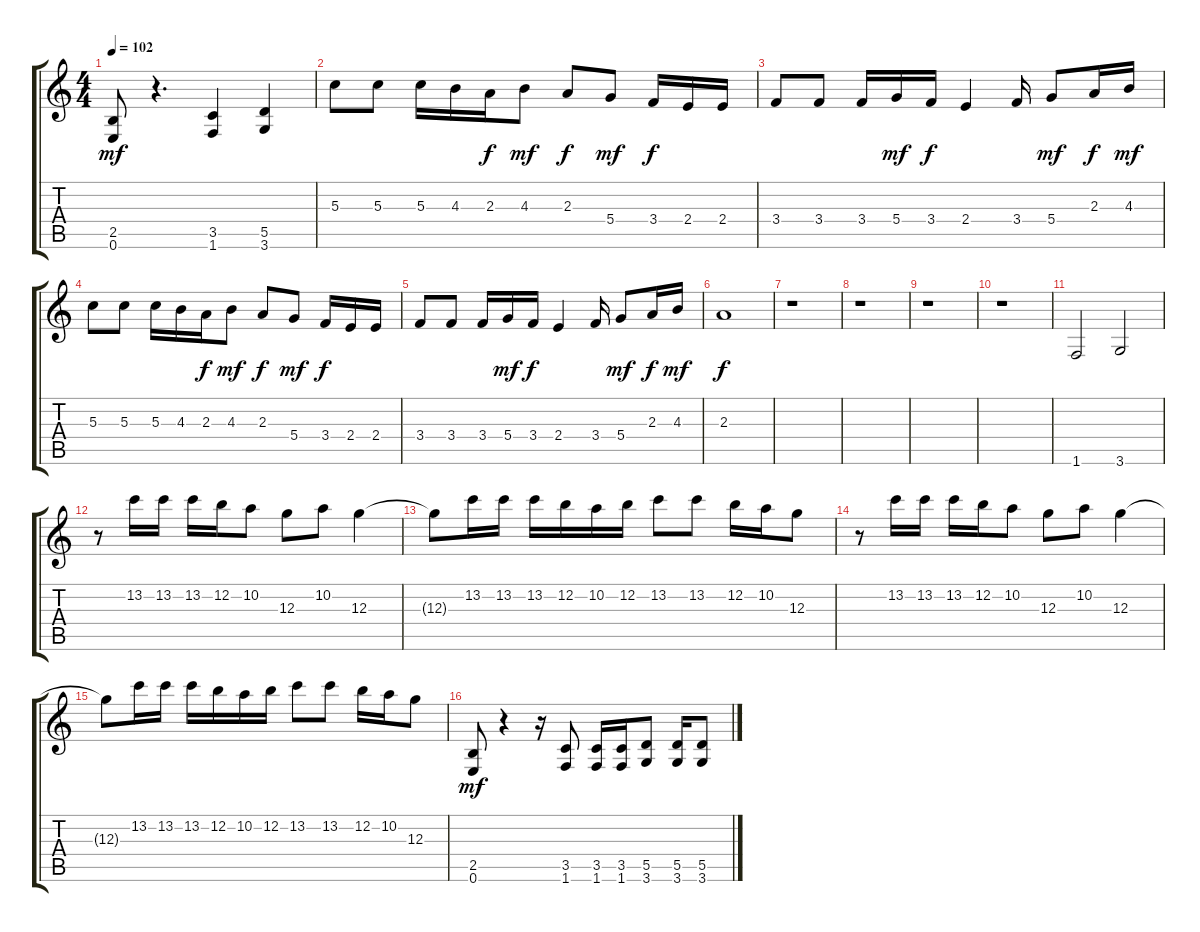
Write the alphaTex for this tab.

\track "" {instrument overdrivenguitar}
\staff {score tabs}
\tuning (E4 B3 G3 D3 A2 E2) {hide}
\ts (4 4)
\tempo 102
\clef g2
\ks c
(2.5 0.6).8{dy mf} r.4{d} (3.5 1.6).4 (5.5 3.6).4 |
5.3.8 5.3.8 5.3.16 4.3.16 2.3.16{dy f} 4.3.8{dy mf} 2.3.8{dy f} 5.4.8{dy mf} 3.4.16{dy f} 2.4.16 2.4.16 |
3.4.8 3.4.8 3.4.16 5.4.16{dy mf} 3.4.16{dy f} 2.4.4 3.4.16 5.4.8{dy mf} 2.3.16{dy f} 4.3.16{dy mf} |
5.3.8 5.3.8 5.3.16 4.3.16 2.3.16{dy f} 4.3.8{dy mf} 2.3.8{dy f} 5.4.8{dy mf} 3.4.16{dy f} 2.4.16 2.4.16 |
3.4.8 3.4.8 3.4.16 5.4.16{dy mf} 3.4.16{dy f} 2.4.4 3.4.16 5.4.8{dy mf} 2.3.16{dy f} 4.3.16{dy mf} |
2.3.1{dy f} |
r.1 |
r.1 |
r.1 |
r.1 |
1.6.2 3.6.2 |
r.8 13.2.16 13.2.16 13.2.16 12.2.16 10.2.8 12.3.8 10.2.8 12.3.4 |
12.3{t}.8 13.2.16 13.2.16 13.2.16 12.2.16 10.2.16 12.2.16 13.2.8 13.2.8 12.2.16 10.2.16 12.3.8 |
r.8 13.2.16 13.2.16 13.2.16 12.2.16 10.2.8 12.3.8 10.2.8 12.3.4 |
12.3{t}.8 13.2.16 13.2.16 13.2.16 12.2.16 10.2.16 12.2.16 13.2.8 13.2.8 12.2.16 10.2.16 12.3.8 |
(2.5 0.6).8{dy mf} r.4 r.16 (3.5 1.6).8 (3.5 1.6).16 (3.5 1.6).16 (5.5 3.6).8 (5.5 3.6).16 (5.5 3.6).8
